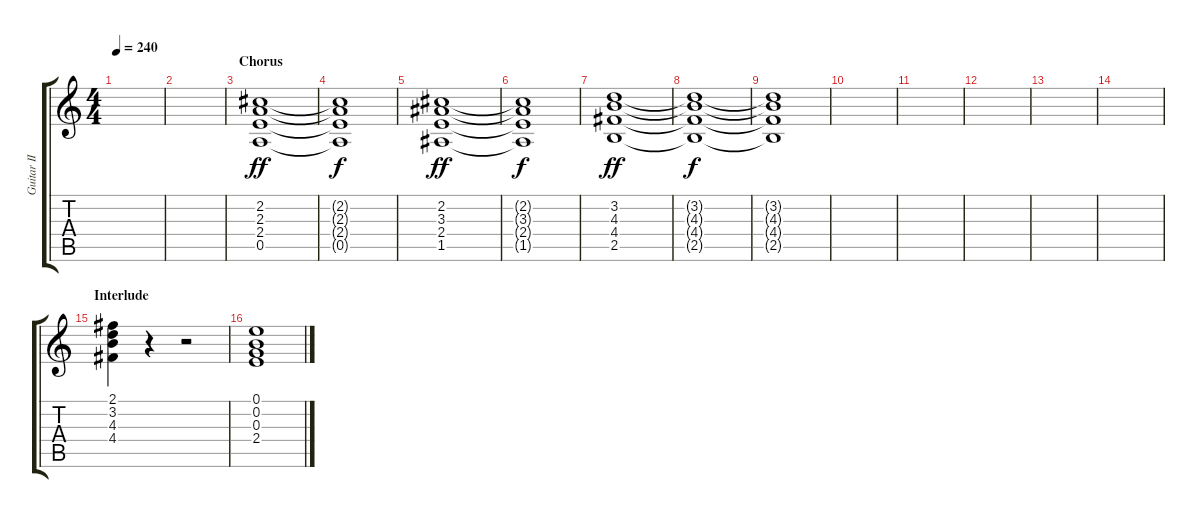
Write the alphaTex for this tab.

\track ("Guitar II" "Guitar II") {instrument overdrivenguitar}
\staff {score tabs}
\tuning (E4 B3 G3 D3 A2 E2) {hide}
\ts (4 4)
\tempo 240
\clef g2
\ks c
|
|
\section ("" "Chorus")
(2.2 2.3 2.4 0.5).1{dy ff} |
(2.2{t} 2.3{t} 2.4{t} 0.5{t}).1{dy f} |
(2.2 3.3 2.4 1.5).1{dy ff} |
(2.2{t} 3.3{t} 2.4{t} 1.5{t}).1{dy f} |
(3.2 4.3 4.4 2.5).1{dy ff} |
(3.2{t} 4.3{t} 4.4{t} 2.5{t}).1{dy f} |
(3.2{t} 4.3{t} 4.4{t} 2.5{t}).1 |
|
|
|
|
|
\section ("" "Interlude")
(2.1 3.2 4.3 4.4).4 r.4 r.2 |
(0.1 0.2 0.3 2.4).1
